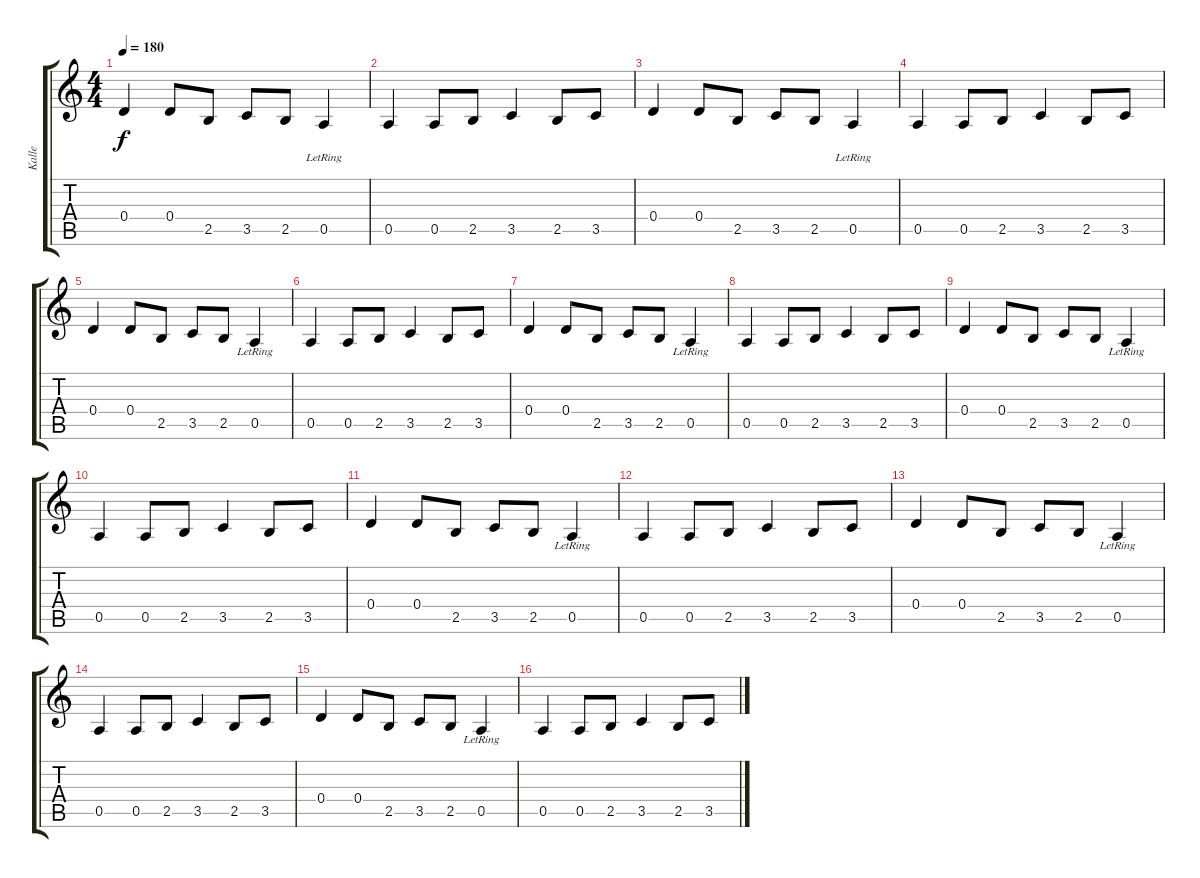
\track ("Kalle" "Kalle") {instrument distortionguitar}
\staff {score tabs}
\tuning (E4 B3 G3 D3 A2 E2) {hide}
\ts (4 4)
\tempo 180
\clef g2
\ks c
0.4.4{dy f} 0.4.8 2.5.8 3.5.8 2.5.8 0.5{lr}.4 |
0.5.4{instrument electricguitarclean} 0.5.8 2.5.8 3.5.4 2.5.8 3.5.8 |
0.4.4 0.4.8 2.5.8 3.5.8 2.5.8 0.5{lr}.4 |
0.5.4 0.5.8 2.5.8 3.5.4 2.5.8 3.5.8 |
0.4.4 0.4.8 2.5.8 3.5.8 2.5.8 0.5{lr}.4 |
0.5.4 0.5.8 2.5.8 3.5.4 2.5.8 3.5.8 |
0.4.4 0.4.8 2.5.8 3.5.8 2.5.8 0.5{lr}.4 |
0.5.4 0.5.8 2.5.8 3.5.4 2.5.8 3.5.8 |
0.4.4 0.4.8 2.5.8 3.5.8 2.5.8 0.5{lr}.4 |
0.5.4 0.5.8 2.5.8 3.5.4 2.5.8 3.5.8 |
0.4.4 0.4.8 2.5.8 3.5.8 2.5.8 0.5{lr}.4 |
0.5.4 0.5.8 2.5.8 3.5.4 2.5.8 3.5.8 |
0.4.4 0.4.8 2.5.8 3.5.8 2.5.8 0.5{lr}.4 |
0.5.4 0.5.8 2.5.8 3.5.4 2.5.8 3.5.8 |
0.4.4 0.4.8 2.5.8 3.5.8 2.5.8 0.5{lr}.4 |
0.5.4 0.5.8 2.5.8 3.5.4 2.5.8 3.5.8
